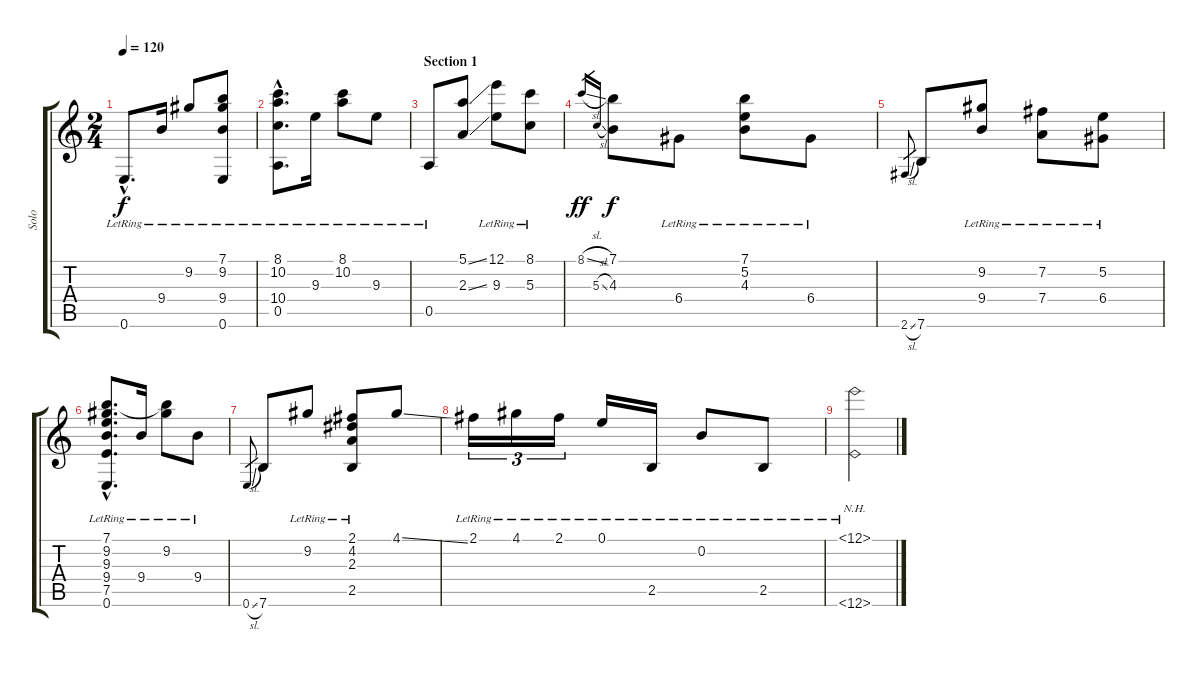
\track ("Solo" "Solo") {instrument acousticguitarnylon}
\staff {score tabs}
\tuning (E4 B3 G3 D3 A2 E2) {hide}
\ts (2 4)
\tempo 120
\clef g2
\ks c
0.6{hac lr}.8{d dy f} 9.4{lr}.16 9.2{lr}.8 (7.1{lr} 9.2{lr} 9.4{lr} 0.6{lr}).8 |
(8.1{hac lr} 10.2{hac lr} 10.4{hac lr} 0.5{hac lr}).8{d} 9.3{lr}.16 (8.1{lr} 10.2{lr}).8 9.3{lr}.8 |
\section ("" "Section 1")
0.5{lr}.8 (5.1{ss} 2.3{ss}).8 (12.1{lr} 9.3{lr}).8 (8.1{lr} 5.3{lr}).8 |
8.1{sl}.16{gr dy ff} 5.3{sl}.16{gr} (7.1 4.3).8{dy f} 6.4{lr}.8 (7.1{lr} 5.2{lr} 4.3{lr}).8 6.4{lr}.8 |
2.6{sl}.8{gr} 7.6.8 (9.2{lr} 9.4{lr}).8 (7.2{lr} 7.4{lr}).8 (5.2{lr} 6.4{lr}).8 |
(7.1{hac lr} 9.2{hac lr} 9.3{hac lr} 9.4{hac lr} 7.5{hac lr} 0.6{hac lr}).8{d} 9.4{lr}.16 (7.1{t} 9.2{lr}).8 9.4{lr}.8 |
0.6{sl}.8{gr} 7.6.8 9.2{lr}.8 (2.1{lr} 4.2{lr} 2.3{lr} 2.5{lr}).8 4.1{ss}.8 |
2.1{lr}.16{tu (3 2)} 4.1{lr}.16{tu (3 2)} 2.1{lr}.16{tu (3 2)} 0.1{lr}.16 2.5{lr}.16 0.2{lr}.8 2.5{lr}.8 |
(0.1{nh lr} 0.6{nh lr}).2
